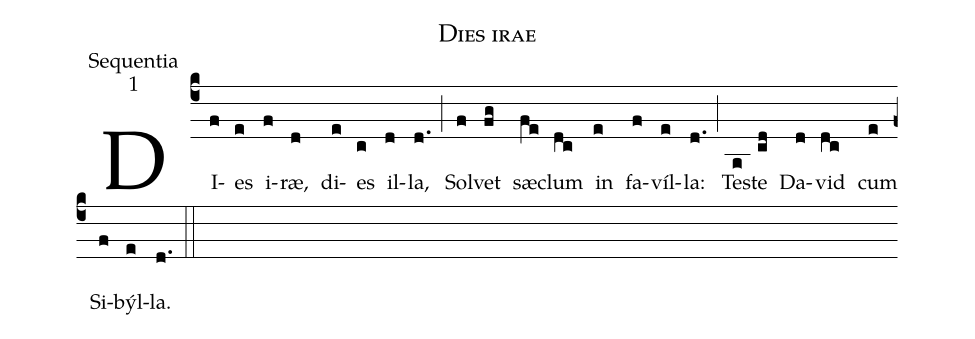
name:Dies irae;
office-part:Sequentia;
mode:1;
%%
(c4) DI(f)es(e) i(f)ræ,(d) di(e)es(c) il(d)la,(d.) (;) Sol(f)vet(fg) sæ(fe)clum(dc) in(e) fa(f)víl(e)la:(d.) (;) Te(a)ste(cd) Da(d)vid(dc) cum(e) Si(f)býl(e)la.(d.) (::)
